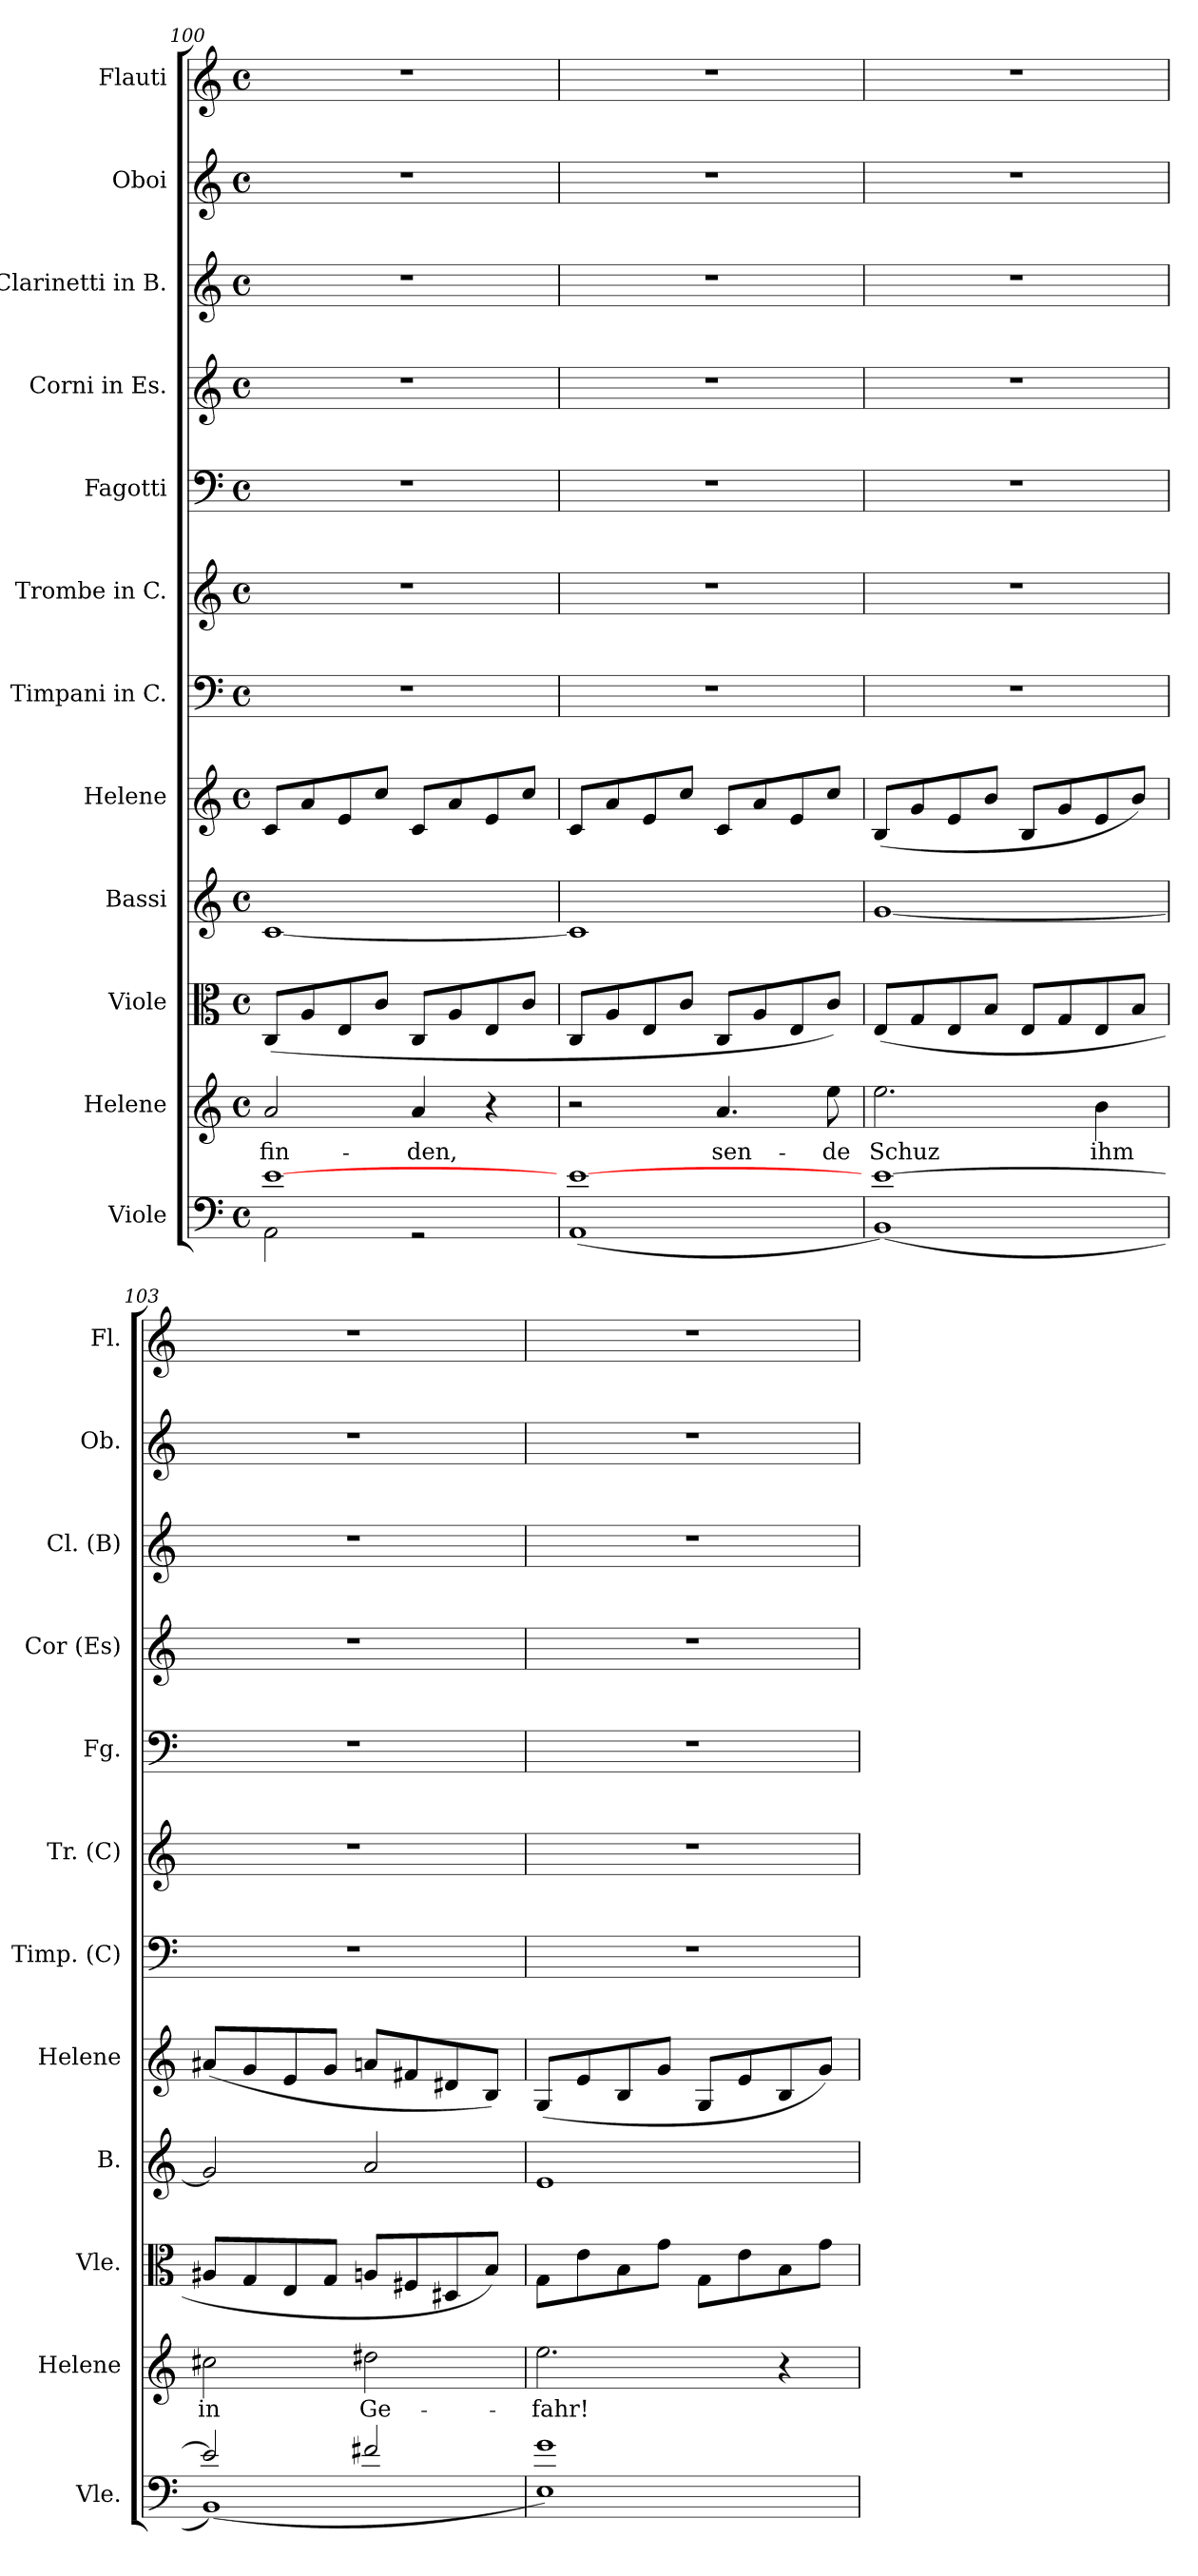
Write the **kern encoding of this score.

**kern	**kern	**text	**kern	**kern	**kern	**kern	**kern	**kern	**kern	**kern	**kern	**kern
*part12	*part11	*part11	*part10	*part9	*part8	*part7	*part6	*part5	*part4	*part3	*part2	*part1
*staff12	*staff11	*staff11	*staff10	*staff9	*staff8	*staff7	*staff6	*staff5	*staff4	*staff3	*staff2	*staff1
*I"Viole	*I"Helene	*	*I"Viole	*I"Bassi	*I"Helene	*I"Timpani in C.	*I"Trombe in C.	*I"Fagotti	*I"Corni in Es.	*I"Clarinetti in B.	*I"Oboi	*I"Flauti
*I'Vle.	*I'Helene	*	*I'Vle.	*I'B.	*I'Helene	*I'Timp. (C)	*I'Tr. (C)	*I'Fg.	*I'Cor (Es)	*I'Cl. (B)	*I'Ob.	*I'Fl.
*clefF4	*clefG2	*	*clefC3	*clefG2	*clefG2	*clefF4	*clefG2	*clefF4	*clefG2	*clefG2	*clefG2	*clefG2
*	*	*	*	*	*	*	*	*	*ITrd4c7	*ITrd1c2	*	*
*M4/4	*M4/4	*	*M4/4	*M4/4	*M4/4	*M4/4	*M4/4	*M4/4	*M4/4	*M4/4	*M4/4	*M4/4
*met(c)	*met(c)	*	*met(c)	*met(c)	*met(c)	*met(c)	*met(c)	*met(c)	*met(c)	*met(c)	*met(c)	*met(c)
=100	=100	=100	=100	=100	=100	=100	=100	=100	=100	=100	=100	=100
*^	*	*	*	*	*	*	*	*	*	*	*	*
[1e	2AA\	2a/	fin-	(<8C/L	[1c	8c/L	1r	1r	1r	1r	1r	1r	1r
.	.	.	.	8A/	.	8a/	.	.	.	.	.	.	.
.	.	.	.	8E/	.	8e/	.	.	.	.	.	.	.
.	.	.	.	8c/J	.	8cc/J	.	.	.	.	.	.	.
.	2r	4a/	den,	8C/L	.	8c/L	.	.	.	.	.	.	.
.	.	.	.	8A/	.	8a/	.	.	.	.	.	.	.
.	.	4r	.	8E/	.	8e/	.	.	.	.	.	.	.
.	.	.	.	8c/J	.	8cc/J	.	.	.	.	.	.	.
=101	=101	=101	=101	=101	=101	=101	=101	=101	=101	=101	=101	=101	=101
[1e	(<1AA	2r	.	8C/L	1c]	8c/L	1r	1r	1r	1r	1r	1r	1r
.	.	.	.	8A/	.	8a/	.	.	.	.	.	.	.
.	.	.	.	8E/	.	8e/	.	.	.	.	.	.	.
.	.	.	.	8c/J	.	8cc/J	.	.	.	.	.	.	.
.	.	4.a/	sen-	8C/L	.	8c/L	.	.	.	.	.	.	.
.	.	.	.	8A/	.	8a/	.	.	.	.	.	.	.
.	.	.	.	8E/	.	8e/	.	.	.	.	.	.	.
.	.	8ee\	de	8c/J)	.	8cc/J	.	.	.	.	.	.	.
=102	=102	=102	=102	=102	=102	=102	=102	=102	=102	=102	=102	=102	=102
[1e	(<1BB)	2.ee\	Schuz	(<8E/L	[1g	(<8B/L	1r	1r	1r	1r	1r	1r	1r
.	.	.	.	8G/	.	8g/	.	.	.	.	.	.	.
.	.	.	.	8E/	.	8e/	.	.	.	.	.	.	.
.	.	.	.	8B/J	.	8b/J	.	.	.	.	.	.	.
.	.	.	.	8E/L	.	8B/L	.	.	.	.	.	.	.
.	.	.	.	8G/	.	8g/	.	.	.	.	.	.	.
.	.	4b\	ihm	8E/	.	8e/	.	.	.	.	.	.	.
.	.	.	.	8B/J	.	8b/J)	.	.	.	.	.	.	.
=103	=103	=103	=103	=103	=103	=103	=103	=103	=103	=103	=103	=103	=103
2e/]	(<1BB)	2cc#\	in	8A#/L	2g/]	(<8a#/L	1r	1r	1r	1r	1r	1r	1r
.	.	.	.	8G/	.	8g/	.	.	.	.	.	.	.
.	.	.	.	8E/	.	8e/	.	.	.	.	.	.	.
.	.	.	.	8G/J	.	8g/J	.	.	.	.	.	.	.
2f#/	.	2dd#\	Ge-	8An/L	2a/	8an/L	.	.	.	.	.	.	.
.	.	.	.	8F#/	.	8f#/	.	.	.	.	.	.	.
.	.	.	.	8D#/	.	8d#/	.	.	.	.	.	.	.
.	.	.	.	8B/J)	.	8B/J)	.	.	.	.	.	.	.
=104	=104	=104	=104	=104	=104	=104	=104	=104	=104	=104	=104	=104	=104
1g	1E)	2.ee\	fahr!	8G\L	1e	(<8G/L	1r	1r	1r	1r	1r	1r	1r
.	.	.	.	8e\	.	8e/	.	.	.	.	.	.	.
.	.	.	.	8B\	.	8B/	.	.	.	.	.	.	.
.	.	.	.	8g\J	.	8g/J	.	.	.	.	.	.	.
.	.	.	.	8G\L	.	8G/L	.	.	.	.	.	.	.
.	.	.	.	8e\	.	8e/	.	.	.	.	.	.	.
.	.	4r	.	8B\	.	8B/	.	.	.	.	.	.	.
.	.	.	.	8g\J	.	8g/J)	.	.	.	.	.	.	.
*v	*v	*	*	*	*	*	*	*	*	*	*	*	*
=	=	=	=	=	=	=	=	=	=	=	=	=
*-	*-	*-	*-	*-	*-	*-	*-	*-	*-	*-	*-	*-
